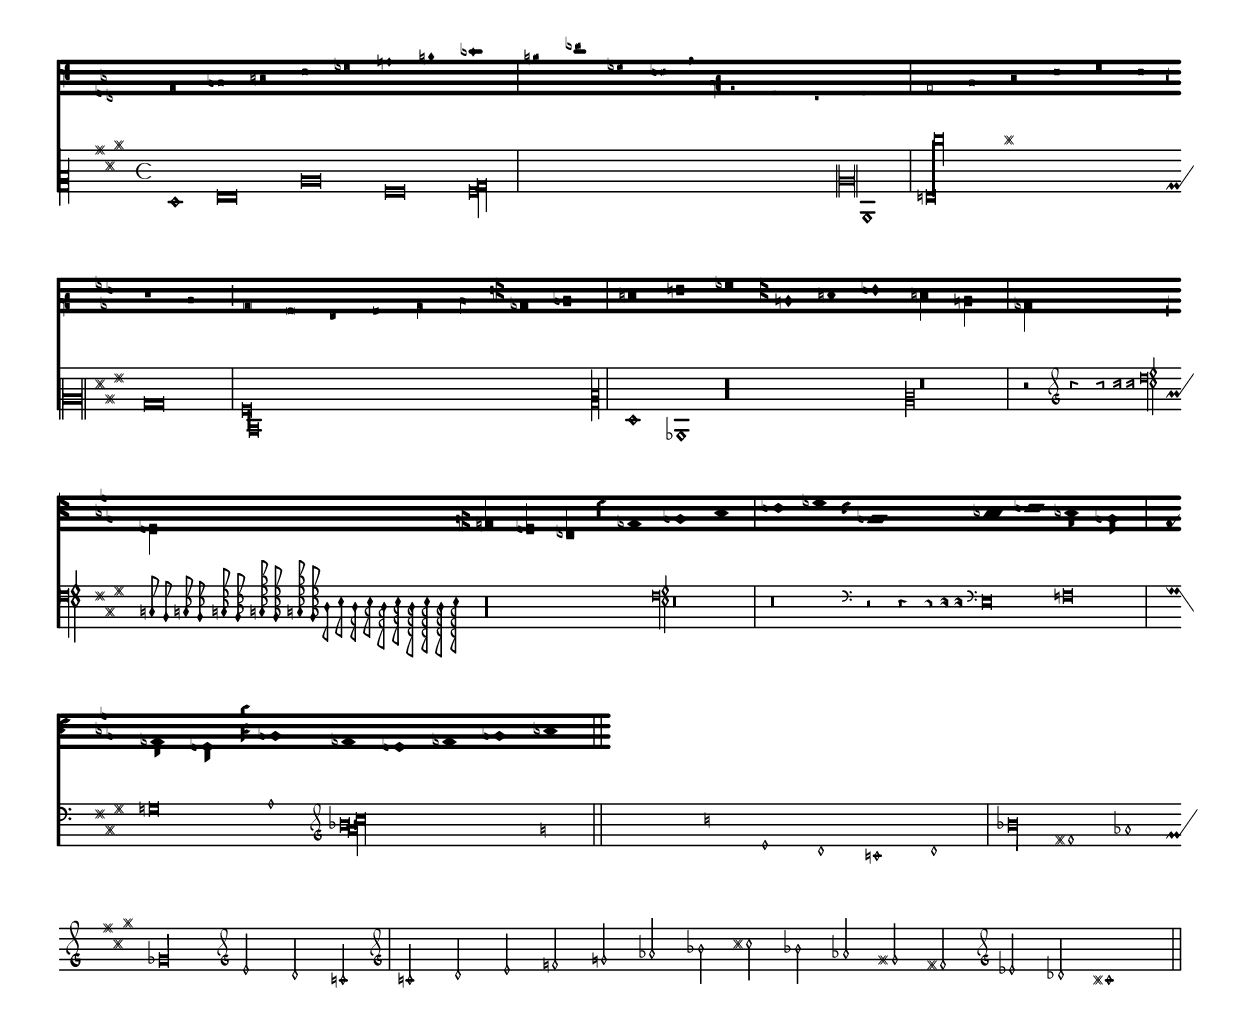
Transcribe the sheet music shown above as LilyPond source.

upperStaff = \new VaticanaStaff = "upperStaff" <<
  \context VaticanaVoice <<
    \transpose c c {

      \override NoteHead.style = #'vaticana.punctum
      \key es \major
      \clef "vaticana-fa2"
      c1 des e f ges

      \override NoteHead.style = #'vaticana.inclinatum
      a! b ces'
      \bar "|"

      \override NoteHead.style = #'vaticana.quilisma
      b! des'! ges! fes!
      \breathe
      \clef "vaticana-fa1"
      \override NoteHead.style = #'vaticana.plica
      es d
      \override NoteHead.style = #'vaticana.reverse.plica
      c d
      \bar "|"

      \override NoteHead.style = #'vaticana.punctum.cavum
      es f
      \override NoteHead.style = #'vaticana.lpes
      g as
      \override NoteHead.style = #'vaticana.upes
      bes as
      \override NoteHead.style = #'vaticana.vupes
      g f
      \override NoteHead.style = #'vaticana.linea.punctum
      \once \override Staff.BarLine.bar-extent = #'(-1 . 1) \bar "|"

      es d
      \override NoteHead.style = #'vaticana.epiphonus
      c d
      \override NoteHead.style = #'vaticana.cephalicus
      es f

      \override Staff.KeySignature.glyph-name-alist =
        #alteration-medicaea-glyph-name-alist
      \override Staff.Accidental.glyph-name-alist =
        #alteration-medicaea-glyph-name-alist
      \override Staff.Custos.style = #'medicaea
      \override NoteHead.style = #'medicaea.punctum
      \clef "medicaea-fa2"
      ces des
      \bar "|"

      e! f! ges
      \clef "medicaea-do2"
      \override NoteHead.style = #'medicaea.inclinatum
      a! b! ces'
      \override NoteHead.style = #'medicaea.virga
      b! a!
      \bar "|"

      ges fes
      \clef "medicaea-fa1"
      \override NoteHead.style = #'medicaea.rvirga
      e des ces

      \override Staff.KeySignature.glyph-name-alist =
        #alteration-hufnagel-glyph-name-alist
      \override Staff.Accidental.glyph-name-alist =
        #alteration-hufnagel-glyph-name-alist
      \override Staff.Custos.style = #'hufnagel
      \override NoteHead.style = #'hufnagel.punctum
      \clef "hufnagel-fa2"
      ces des es
      \bar "|"

      fes ges
      \clef "hufnagel-do2"
      \override NoteHead.style = #'hufnagel.lpes
      as! bes! ces'
      \override NoteHead.style = #'hufnagel.virga
      bes! as!
      \bar "|"

      ges! fes!
      \clef "hufnagel-do-fa"
      \override NoteHead.style = #'hufnagel.punctum
      es! des ces des! es! fes!
      \bar "||"

      s32*1
    }
  >>
>>

lowerStaff = \new MensuralStaff = "lowerStaff" <<
  \context MensuralVoice <<
    \transpose c c {

      \key a \major
      cis'1 d'\breve gis'\breve e'\breve \[ e'\longa fis'\longa \]
      \set Staff.forceClef = ##t
      \clef "neomensural-c2"
      cis1
      \bar "|"

      \[ g\breve dis''\longa \]
      b\breve \[ a\longa d\longa \]
      \clef "petrucci-c2"

      fis1 ces1
      \clef "petrucci-c2"
      r\longa
      \set Staff.forceClef = ##t
      \clef "mensural-c2"
      r\breve
      \bar "|"

      r2
      \clef "mensural-g"
      r4 r8 r16 r16
      \override NoteHead.style = #'mensural
      \override Rest.style = #'mensural
      \clef "petrucci-f"
      c8 b, c16 b, c32 b, c64 b, c64 b,
      d8 e d16 e d32 e d64 e d64 e
      r\longa
      \set Staff.forceClef = ##t
      \clef "petrucci-f"
      r\breve
      \bar "|"

      r\breve
      \clef "mensural-f"
      r2 r4 r8 r16 r16

      \set Staff.forceClef = ##t
      \clef "mensural-f"
      e\breve f g a1
      \clef "mensural-g"

      \[ bes'!\longa a'!\longa c''!\longa \]
      e'1 d' c' d' \bar "|"
      \bar "|"

      bes'!\longa fis'!1 as'!1 ges'!\longa % lig
      \set Staff.forceClef = ##t
      \clef "mensural-g"
      e'2 d' c' \bar "|"

      \set Staff.forceClef = ##t
      \clef "petrucci-g"
      c'2 d' e' f'
      \clef "petrucci-g"
      g' as'! bes'! cis''!
      bes'! as'! gis'! fis'!
      \set Staff.forceClef = ##t
      \clef "mensural-g"
      es'! des'! cis'!1 \bar "||"
    }
  >>
>>

\paper {
  line-thickness = #(/ staff-space 5.0)
}

\score {
  <<
    \upperStaff
    \lowerStaff
  >>
  \layout {
    indent = 0.0
    \context {
      \Score
      timing = ##f
    }
    \context {
      \MensuralVoice
      \override NoteHead.style = #'neomensural
      \override Rest.style = #'neomensural
      \override Flag.style = #'mensural
      \override Stem.thickness = #1.0
    }
    \context {
      \MensuralStaff
      \revert  BarLine.transparent
      \override KeySignature.glyph-name-alist =
        #alteration-mensural-glyph-name-alist
      clefGlyph = #"clefs.petrucci.c2"
    }
    \context {
      \VaticanaStaff
      \revert  BarLine.transparent
      \override StaffSymbol.thickness = #2.0
      \override KeySignature.glyph-name-alist =
        #alteration-vaticana-glyph-name-alist
      \override Custos.neutral-position = #4
    }
  }
}
